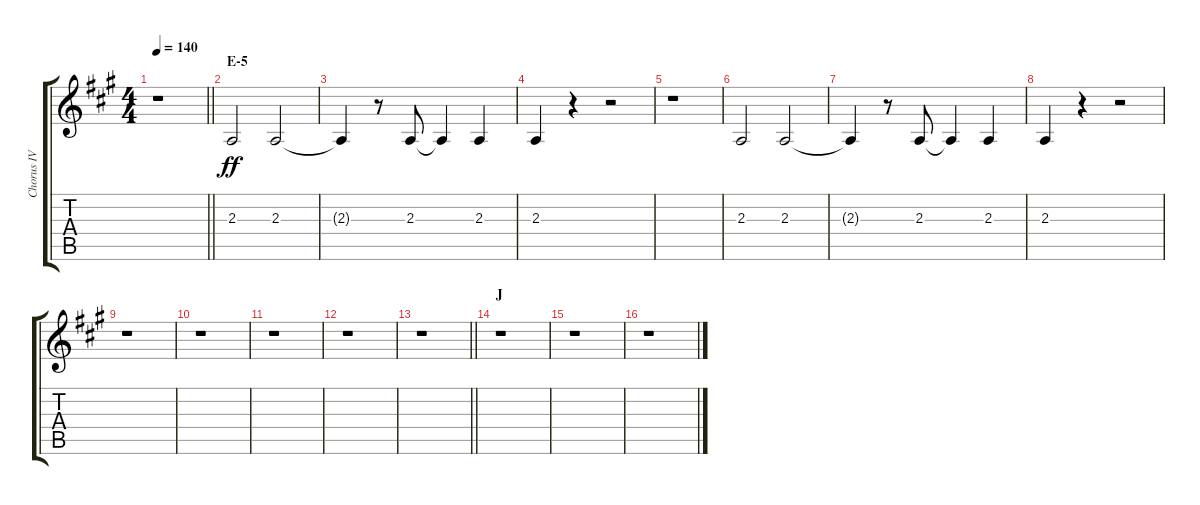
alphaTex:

\track ("Chorus IV" "Chorus IV") {instrument voiceoohs}
\staff {score tabs}
\tuning (E4 B3 G3 D3 A2 E2) {hide}
\ts (4 4)
\tempo 140
\clef g2
\barLineRight lightlight
\ks a
r.1{dy ff} |
\section ("" "E-5")
2.3.2 2.3.2 |
2.3{t}.4 r.8 2.3.8 2.3{t}.4 2.3.4 |
2.3.4 r.4 r.2 |
r.1 |
2.3.2 2.3.2 |
2.3{t}.4 r.8 2.3.8 2.3{t}.4 2.3.4 |
2.3.4 r.4 r.2 |
r.1 |
r.1 |
r.1 |
r.1 |
\barLineRight lightlight
r.1 |
\section ("" "J")
r.1 |
r.1 |
r.1
